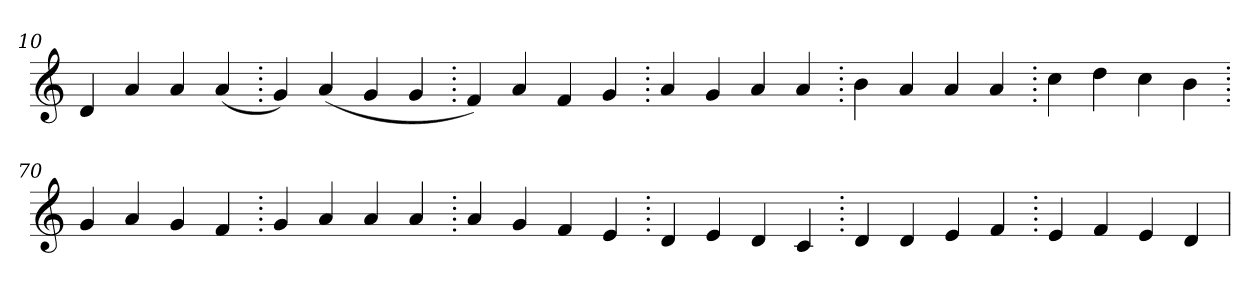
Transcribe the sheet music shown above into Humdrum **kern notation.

**kern
*part1
*staff1
*clefG2
=10.
4d
4a
4a
(>4a
=20.
4g)
(>4a
4g
4g
=30.
4f)
4a
4f
4g
=40.
4a
4g
4a
4a
=50.
4b
4a
4a
4a
=60.
4cc
4dd
4cc
4b
=70.
4g
4a
4g
4f
=80.
4g
4a
4a
4a
=90.
4a
4g
4f
4e
=100.
4d
4e
4d
4c
=110.
4d
4d
4e
4f
=120.
4e
4f
4e
4d
=
*-
